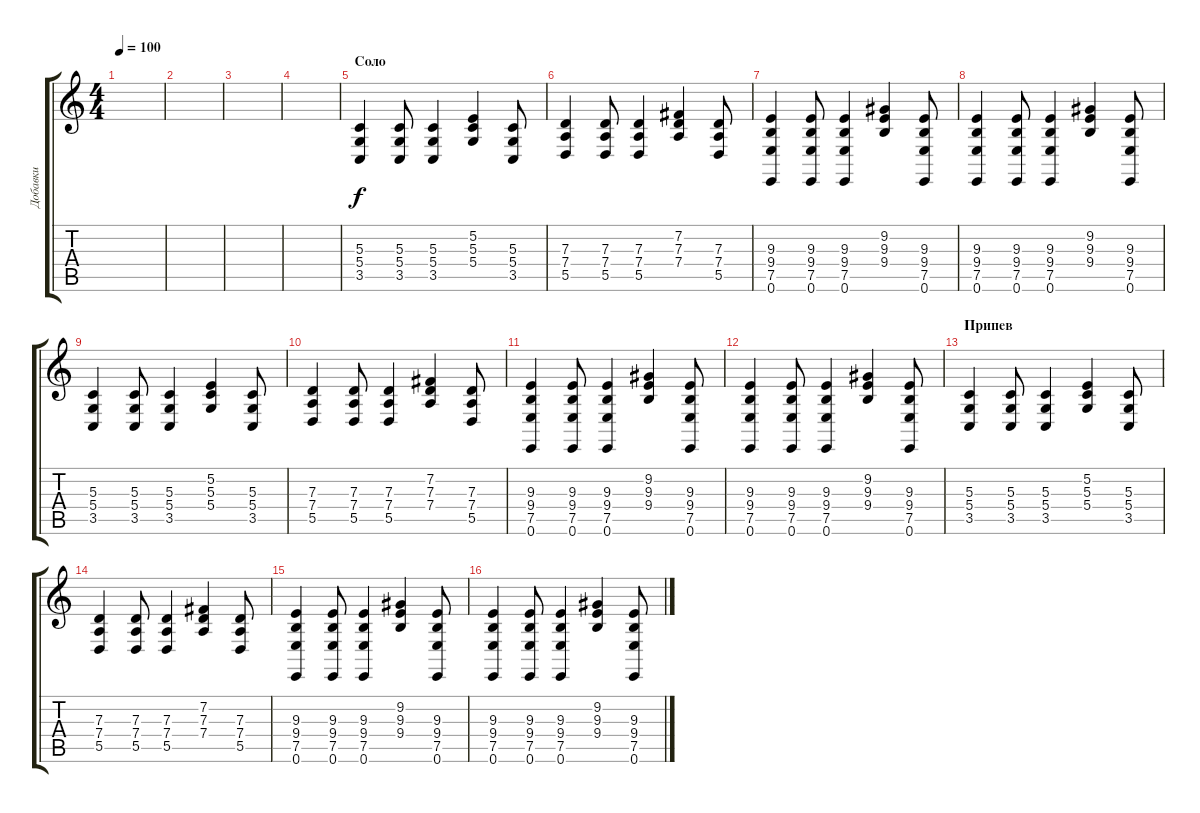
\track ("Добавки" "Добавки") {instrument lead8bassandlead}
\staff {score tabs}
\tuning (E4 B3 G3 D3 A2 E2) {hide}
\ts (4 4)
\tempo 100
\clef g2
\ks c
|
|
|
|
\section ("" "Соло")
(5.3 5.4 3.5).4{volume 14 instrument electricgrandpiano} (5.3 5.4 3.5).8 (5.3 5.4 3.5).4 (5.2 5.3 5.4).4 (5.3 5.4 3.5).8 |
(7.3 7.4 5.5).4 (7.3 7.4 5.5).8 (7.3 7.4 5.5).4 (7.2 7.3 7.4).4 (7.3 7.4 5.5).8 |
(9.3 9.4 7.5 0.6).4 (9.3 9.4 7.5 0.6).8 (9.3 9.4 7.5 0.6).4 (9.2 9.3 9.4).4 (9.3 9.4 7.5 0.6).8 |
(9.3 9.4 7.5 0.6).4 (9.3 9.4 7.5 0.6).8 (9.3 9.4 7.5 0.6).4 (9.2 9.3 9.4).4 (9.3 9.4 7.5 0.6).8 |
(5.3 5.4 3.5).4 (5.3 5.4 3.5).8 (5.3 5.4 3.5).4 (5.2 5.3 5.4).4 (5.3 5.4 3.5).8 |
(7.3 7.4 5.5).4 (7.3 7.4 5.5).8 (7.3 7.4 5.5).4 (7.2 7.3 7.4).4 (7.3 7.4 5.5).8 |
(9.3 9.4 7.5 0.6).4 (9.3 9.4 7.5 0.6).8 (9.3 9.4 7.5 0.6).4 (9.2 9.3 9.4).4 (9.3 9.4 7.5 0.6).8 |
(9.3 9.4 7.5 0.6).4 (9.3 9.4 7.5 0.6).8 (9.3 9.4 7.5 0.6).4 (9.2 9.3 9.4).4 (9.3 9.4 7.5 0.6).8 |
\section ("" "Припев")
(5.3 5.4 3.5).4{volume 14 instrument electricgrandpiano} (5.3 5.4 3.5).8 (5.3 5.4 3.5).4 (5.2 5.3 5.4).4 (5.3 5.4 3.5).8 |
(7.3 7.4 5.5).4 (7.3 7.4 5.5).8 (7.3 7.4 5.5).4 (7.2 7.3 7.4).4 (7.3 7.4 5.5).8 |
(9.3 9.4 7.5 0.6).4 (9.3 9.4 7.5 0.6).8 (9.3 9.4 7.5 0.6).4 (9.2 9.3 9.4).4 (9.3 9.4 7.5 0.6).8 |
(9.3 9.4 7.5 0.6).4 (9.3 9.4 7.5 0.6).8 (9.3 9.4 7.5 0.6).4 (9.2 9.3 9.4).4 (9.3 9.4 7.5 0.6).8
